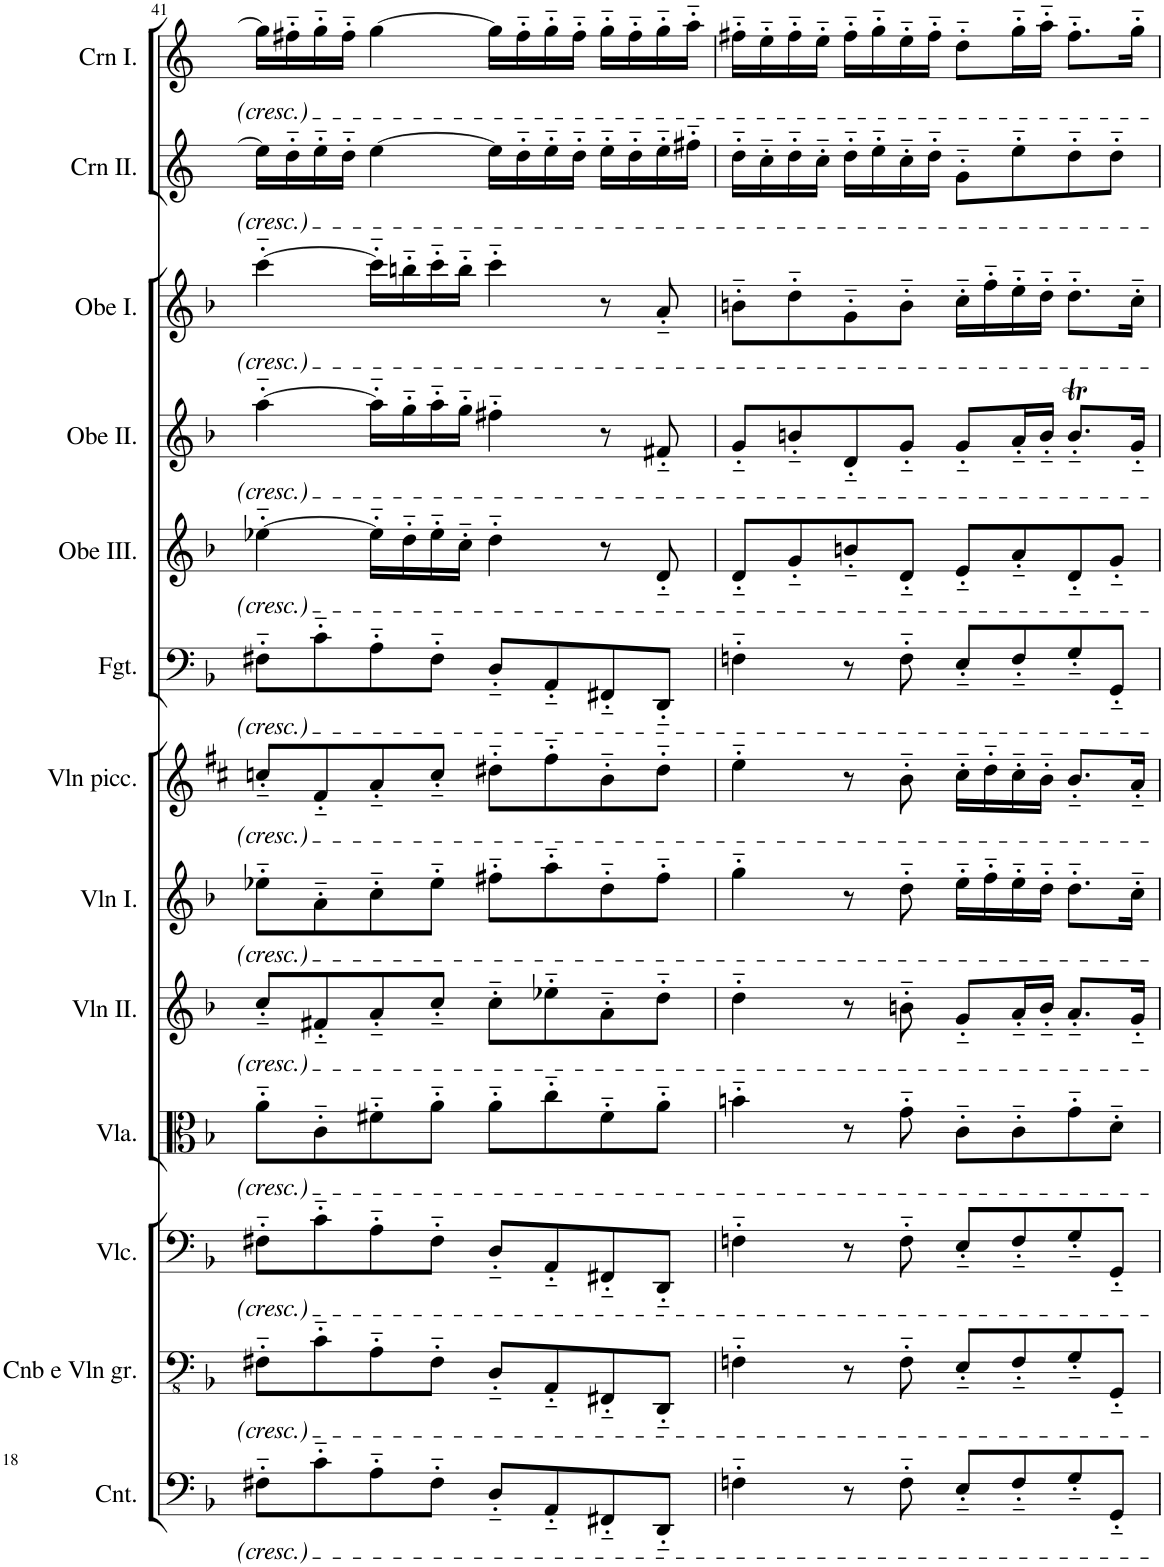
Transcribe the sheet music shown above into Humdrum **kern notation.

**kern	**kern	**kern	**kern	**kern	**kern	**kern	**kern	**kern	**kern	**kern	**kern	**kern
*part13	*part12	*part11	*part10	*part9	*part8	*part7	*part6	*part5	*part4	*part3	*part2	*part1
*staff13	*staff12	*staff11	*staff10	*staff9	*staff8	*staff7	*staff6	*staff5	*staff4	*staff3	*staff2	*staff1
*I"Continuo.	*I"Contrabass e Violino grosso.	*I"Violoncello.	*I"Viola.	*I"Violino II.	*I"Violino I.	*I"Violino piccolo.	*I"Fagotto.	*I"Oboe III.	*I"Oboe II.	*I"Oboe I.	*I"Corno II.	*I"Corno I.
*I'Cnt.	*I'Cnb e Vln gr.	*I'Vlc.	*I'Vla.	*I'Vln II.	*I'Vln I.	*I'Vln picc.	*I'Fgt.	*I'Obe III.	*I'Obe II.	*I'Obe I.	*I'Crn II.	*I'Crn I.
!!LO:PB:g=z
*clefF4	*clefFv4	*clefF4	*clefC3	*clefG2	*clefG2	*clefG2	*clefF4	*clefG2	*clefG2	*clefG2	*clefG2	*clefG2
*	*Trd7c12	*	*	*	*	*Trd-1c-3	*	*	*	*	*Trd4c7	*Trd4c7
*k[b-]	*k[b-]	*k[b-]	*k[b-]	*k[b-]	*k[b-]	*k[f#c#]	*k[b-]	*k[b-]	*k[b-]	*k[b-]	*k[]	*k[]
*M2/2	*M2/2	*M2/2	*M2/2	*M2/2	*M2/2	*M2/2	*M2/2	*M2/2	*M2/2	*M2/2	*M2/2	*M2/2
*met(c|)	*met(c|)	*met(c|)	*met(c|)	*met(c|)	*met(c|)	*met(c|)	*met(c|)	*met(c|)	*met(c|)	*met(c|)	*met(c|)	*met(c|)
=41	=41	=41	=41	=41	=41	=41	=41	=41	=41	=41	=41	=41
8F#X'~\L	8FF#X'~\L	8F#X'~\L	8a'~\L	8cc'~/L	8ee-X'~\L	8ccn'~/L	8F#X'~\L	[4ee-X'~\	[4aa'~\	[4ccc'~\	16ee\LL]	16gg\LL]
.	.	.	.	.	.	.	.	.	.	.	16dd'~\	16ff#X'~\
8c'~\	8C'~\	8c'~\	8c'~\	8f#X'~/	8a'~\	8f#'~/	8c'~\	.	.	.	16ee'~\	16gg'~\
.	.	.	.	.	.	.	.	.	.	.	16dd'~\JJ	16ff#'~\JJ
8A'~\	8AA'~\	8A'~\	8f#X'~\	8a'~/	8cc'~\	8a'~/	8A'~\	16ee-'~\LL]	16aa'~\LL]	16ccc'~\LL]	[4ee\	[4gg\
.	.	.	.	.	.	.	.	16dd'~\	16gg'~\	16bbn'~\	.	.
8F#'~\J	8FF#'~\J	8F#'~\J	8a'~\J	8cc'~/J	8ee-'~\J	8cc'~/J	8F#'~\J	16ee-'~\	16aa'~\	16ccc'~\	.	.
.	.	.	.	.	.	.	.	16cc'~\JJ	16gg'~\JJ	16bb'~\JJ	.	.
8D'~/L	8DD'~/L	8D'~/L	8a'~\L	8cc'~\L	8ff#X'~\L	8dd#X'~\L	8D'~/L	4dd'~\	4ff#X'~\	4ccc'~\	16ee\LL]	16gg\LL]
.	.	.	.	.	.	.	.	.	.	.	16dd'~\	16ff#'~\
8AA'~/	8AAA'~/	8AA'~/	8cc'~\	8ee-X'~\	8aa'~\	8ff#'~\	8AA'~/	.	.	.	16ee'~\	16gg'~\
.	.	.	.	.	.	.	.	.	.	.	16dd'~\JJ	16ff#'~\JJ
8FF#X'~/	8FFF#X'~/	8FF#X'~/	8f#'~\	8a'~\	8dd'~\	8b'~\	8FF#X'~/	8r	8r	8r	16ee'~\LL	16gg'~\LL
.	.	.	.	.	.	.	.	.	.	.	16dd'~\	16ff#'~\
8DD'~/J	8DDD'~/J	8DD'~/J	8a'~\J	8dd'~\J	8ff#'~\J	8dd#'~\J	8DD'~/J	8d'~/	8f#X'~/	8a'~/	16ee'~\	16gg'~\
.	.	.	.	.	.	.	.	.	.	.	16ff#X'~\JJ	16aa'~\JJ
=42	=42	=42	=42	=42	=42	=42	=42	=42	=42	=42	=42	=42
4Fn'~\	4FFn'~\	4Fn'~\	4bn'~\	4dd'~\	4gg'~\	4ee'~\	4Fn'~\	8d'~/L	8g'~/L	8bn'~\L	16dd'~\LL	16ff#X'~\LL
.	.	.	.	.	.	.	.	.	.	.	16cc'~\	16ee'~\
.	.	.	.	.	.	.	.	8g'~/	8bn'~/	8dd'~\	16dd'~\	16ff#'~\
.	.	.	.	.	.	.	.	.	.	.	16cc'~\JJ	16ee'~\JJ
8r	8r	8r	8r	8r	8r	8r	8r	8bn'~/	8d'~/	8g'~\	16dd'~\LL	16ff#'~\LL
.	.	.	.	.	.	.	.	.	.	.	16ee'~\	16gg'~\
8F'~\	8FF'~\	8F'~\	8g'~\	8bn'~\	8dd'~\	8b'~\	8F'~\	8d'~/J	8g'~/J	8b'~\J	16cc'~\	16ee'~\
.	.	.	.	.	.	.	.	.	.	.	16dd'~\JJ	16ff#'~\JJ
8E'~/L	8EE'~/L	8E'~/L	8c'~\L	8g'~/L	16ee'~\LL	16cc#'~\LL	8E'~/L	8e'~/L	8g'~/L	16cc'~\LL	8g'~\L	8dd'~\L
.	.	.	.	.	16ff'~\	16dd'~\	.	.	.	16ff'~\	.	.
8F'~/	8FF'~/	8F'~/	8c'~\	16a'~/L	16ee'~\	16cc#'~\	8F'~/	8a'~/	16a'~/L	16ee'~\	8ee'~\	16gg'~\L
.	.	.	.	16b'~/JJ	16dd'~\JJ	16b'~\JJ	.	.	16b'~/JJ	16dd'~\JJ	.	16aa'~\JJ
8G'~/	8GG'~/	8G'~/	8g'~\	8.a'~/L	8.dd'~\L	8.b'~/L	8G'~/	8d'~/	8.bt'~/L	8.dd'~\L	8dd'~\	8.ff#'~\L
8GG'~/J	8GGG'~/J	8GG'~/J	8d'~\J	.	.	.	8GG'~/J	8g'~/J	.	.	8dd'~\J	.
.	.	.	.	16g'~/Jk	16cc'~\Jk	16a'~/Jk	.	.	16g'~/Jk	16cc'~\Jk	.	16gg'~\Jk
=	=	=	=	=	=	=	=	=	=	=	=	=
*-	*-	*-	*-	*-	*-	*-	*-	*-	*-	*-	*-	*-
